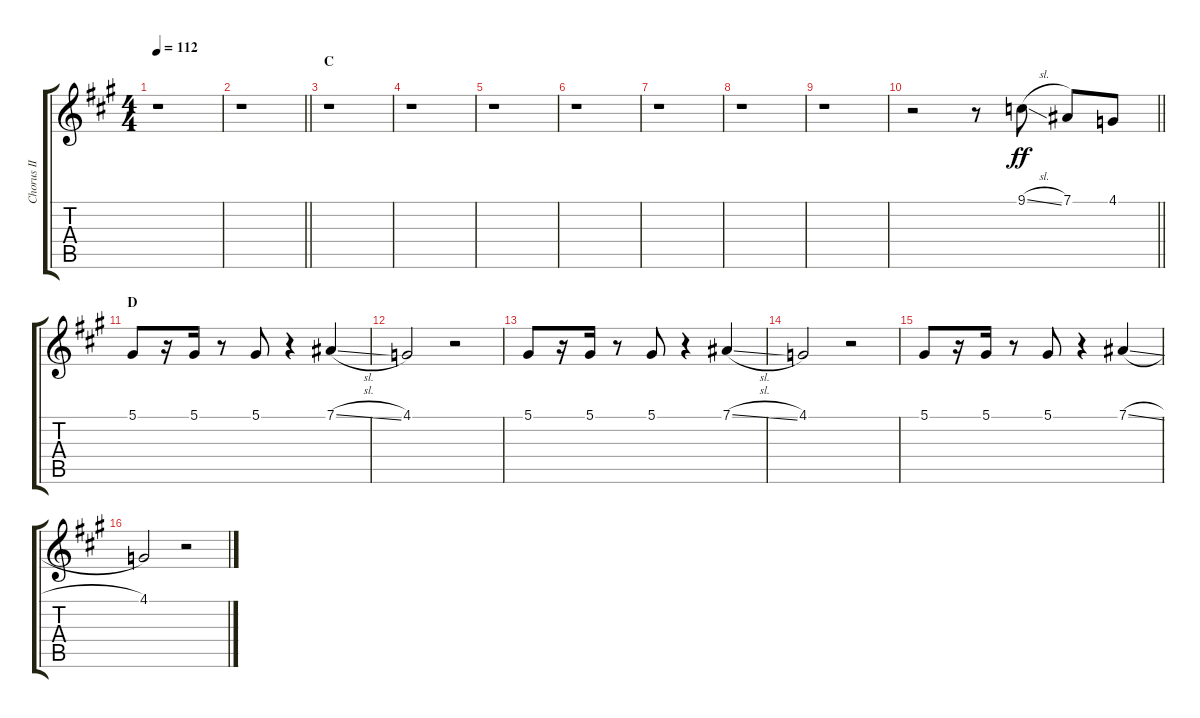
\track ("Chorus II" "Chorus II") {instrument voiceoohs}
\staff {score tabs}
\tuning (Eb4 Bb3 Gb3 Db3 Ab2 Eb2) {hide}
\ts (4 4)
\tempo 112
\clef g2
\ks a
r.1{dy ff} |
\barLineRight lightlight
r.1 |
\section ("" "C")
r.1 |
r.1 |
r.1 |
r.1 |
r.1 |
r.1 |
r.1 |
\barLineRight lightlight
r.2 r.8 9.1{sl}.8 7.1.8 4.1.8 |
\section ("" "D")
5.1.8 r.16 5.1.16 r.8 5.1.8 r.4 7.1{sl}.4 |
4.1.2 r.2 |
5.1.8 r.16 5.1.16 r.8 5.1.8 r.4 7.1{sl}.4 |
4.1.2 r.2 |
5.1.8 r.16 5.1.16 r.8 5.1.8 r.4 7.1{sl}.4 |
4.1.2 r.2
